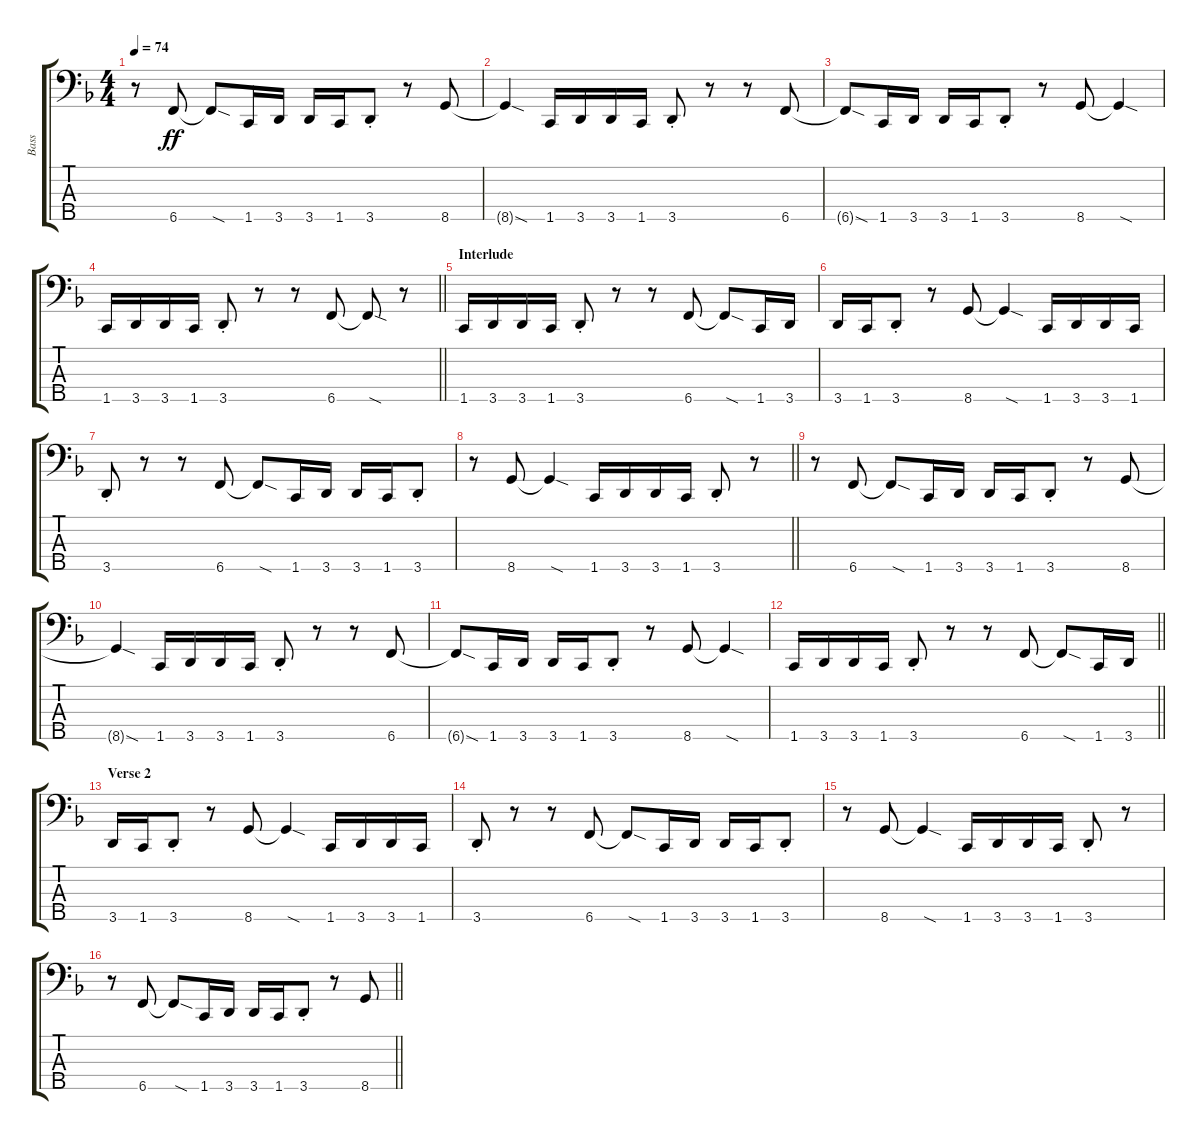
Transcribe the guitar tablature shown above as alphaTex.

\track ("Bass" "Bass") {instrument electricbassfinger}
\staff {score tabs}
\tuning (G2 D2 A1 E1 B0) {hide}
\ts (4 4)
\tempo 74
\clef f4
\ks f
r.8{dy ff} 6.5.8 6.5{sod t}.8 1.5.16 3.5.16 3.5.16 1.5.16 3.5{st}.8 r.8 8.5.8 |
8.5{sod t}.4 1.5.16 3.5.16 3.5.16 1.5.16 3.5{st}.8 r.8 r.8 6.5.8 |
6.5{sod t}.8 1.5.16 3.5.16 3.5.16 1.5.16 3.5{st}.8 r.8 8.5.8 8.5{sod t}.4 |
\barLineRight lightlight
1.5.16 3.5.16 3.5.16 1.5.16 3.5{st}.8 r.8 r.8 6.5.8 6.5{sod t}.8 r.8 |
\section ("" "Interlude")
1.5.16 3.5.16 3.5.16 1.5.16 3.5{st}.8 r.8 r.8 6.5.8 6.5{sod t}.8 1.5.16 3.5.16 |
3.5.16 1.5.16 3.5{st}.8 r.8 8.5.8 8.5{sod t}.4 1.5.16 3.5.16 3.5.16 1.5.16 |
3.5{st}.8 r.8 r.8 6.5.8 6.5{sod t}.8 1.5.16 3.5.16 3.5.16 1.5.16 3.5{st}.8 |
\barLineRight lightlight
r.8 8.5.8 8.5{sod t}.4 1.5.16 3.5.16 3.5.16 1.5.16 3.5{st}.8 r.8 |
r.8 6.5.8 6.5{sod t}.8 1.5.16 3.5.16 3.5.16 1.5.16 3.5{st}.8 r.8 8.5.8 |
8.5{sod t}.4 1.5.16 3.5.16 3.5.16 1.5.16 3.5{st}.8 r.8 r.8 6.5.8 |
6.5{sod t}.8 1.5.16 3.5.16 3.5.16 1.5.16 3.5{st}.8 r.8 8.5.8 8.5{sod t}.4 |
\barLineRight lightlight
1.5.16 3.5.16 3.5.16 1.5.16 3.5{st}.8 r.8 r.8 6.5.8 6.5{sod t}.8 1.5.16 3.5.16 |
\section ("" "Verse 2")
3.5.16 1.5.16 3.5{st}.8 r.8 8.5.8 8.5{sod t}.4 1.5.16 3.5.16 3.5.16 1.5.16 |
3.5{st}.8 r.8 r.8 6.5.8 6.5{sod t}.8 1.5.16 3.5.16 3.5.16 1.5.16 3.5{st}.8 |
r.8 8.5.8 8.5{sod t}.4 1.5.16 3.5.16 3.5.16 1.5.16 3.5{st}.8 r.8 |
\barLineRight lightlight
r.8 6.5.8 6.5{sod t}.8 1.5.16 3.5.16 3.5.16 1.5.16 3.5{st}.8 r.8 8.5.8
